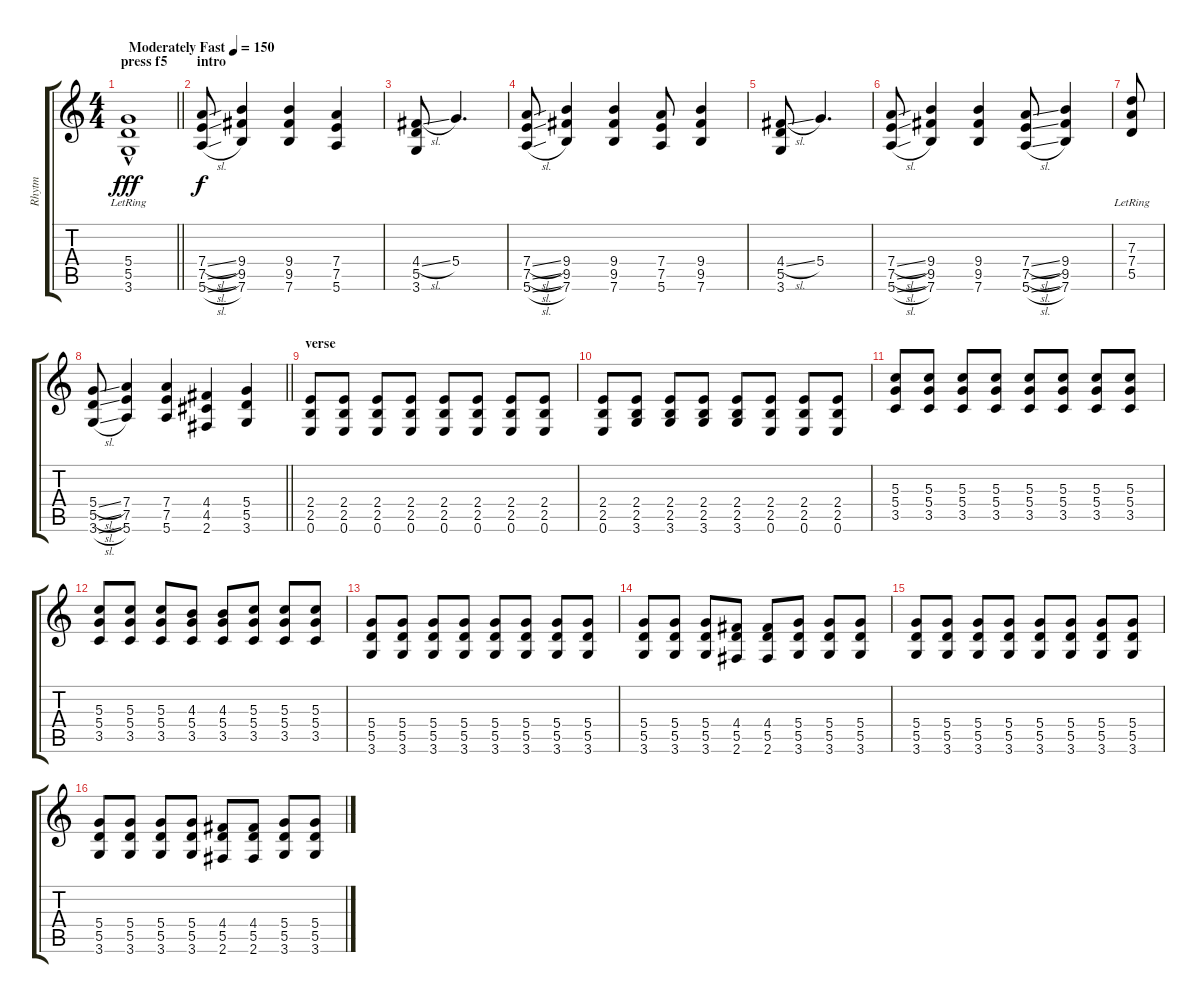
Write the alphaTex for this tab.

\track ("Rhytm" "Rhytm") {instrument acousticguitarsteel}
\staff {score tabs}
\tuning (E4 B3 G3 D3 A2 E2) {hide}
\ts (4 4)
\section ("" "press f5")
\tempo (150 "Moderately Fast")
\clef g2
\barLineRight lightlight
\ks c
(5.4 5.5 3.6{hac lr}).1{dy fff instrument acousticguitarsteel} |
\section ("" "intro")
(7.4{sl} 7.5{sl} 5.6{sl}).8{dy f} (9.4 9.5 7.6).4 (9.4 9.5 7.6).4 (7.4 7.5 5.6).4 |
(4.4{sl} 5.5 3.6).8 5.4.4{d} |
(7.4{sl} 7.5{sl} 5.6{sl}).8 (9.4 9.5 7.6).4 (9.4 9.5 7.6).4 (7.4 7.5 5.6).8 (9.4 9.5 7.6).4 |
(4.4{sl} 5.5 3.6).8 5.4.4{d} |
(7.4{sl} 7.5{sl} 5.6{sl}).8 (9.4 9.5 7.6).4 (9.4 9.5 7.6).4 (7.4{sl} 7.5{sl} 5.6{sl}).8 (9.4 9.5 7.6).4 |
(7.3{lr} 7.4 5.5).8 |
\barLineRight lightlight
(5.4{sl} 5.5{sl} 3.6{sl}).8 (7.4 7.5 5.6).4 (7.4 7.5 5.6).4 (4.4 4.5 2.6).4 (5.4 5.5 3.6).4 |
\section ("" "verse")
(2.4 2.5 0.6).8 (2.4 2.5 0.6).8 (2.4 2.5 0.6).8 (2.4 2.5 0.6).8 (2.4 2.5 0.6).8 (2.4 2.5 0.6).8 (2.4 2.5 0.6).8 (2.4 2.5 0.6).8 |
(2.4 2.5 0.6).8 (2.4 2.5 3.6).8 (2.4 2.5 3.6).8 (2.4 2.5 3.6).8 (2.4 2.5 3.6).8 (2.4 2.5 0.6).8 (2.4 2.5 0.6).8 (2.4 2.5 0.6).8 |
(5.3 5.4 3.5).8 (5.3 5.4 3.5).8 (5.3 5.4 3.5).8 (5.3 5.4 3.5).8 (5.3 5.4 3.5).8 (5.3 5.4 3.5).8 (5.3 5.4 3.5).8 (5.3 5.4 3.5).8 |
(5.3 5.4 3.5).8 (5.3 5.4 3.5).8 (5.3 5.4 3.5).8 (4.3 5.4 3.5).8 (4.3 5.4 3.5).8 (5.3 5.4 3.5).8 (5.3 5.4 3.5).8 (5.3 5.4 3.5).8 |
(5.4 5.5 3.6).8 (5.4 5.5 3.6).8 (5.4 5.5 3.6).8 (5.4 5.5 3.6).8 (5.4 5.5 3.6).8 (5.4 5.5 3.6).8 (5.4 5.5 3.6).8 (5.4 5.5 3.6).8 |
(5.4 5.5 3.6).8 (5.4 5.5 3.6).8 (5.4 5.5 3.6).8 (4.4 5.5 2.6).8 (4.4 5.5 2.6).8 (5.4 5.5 3.6).8 (5.4 5.5 3.6).8 (5.4 5.5 3.6).8 |
(5.4 5.5 3.6).8 (5.4 5.5 3.6).8 (5.4 5.5 3.6).8 (5.4 5.5 3.6).8 (5.4 5.5 3.6).8 (5.4 5.5 3.6).8 (5.4 5.5 3.6).8 (5.4 5.5 3.6).8 |
(5.4 5.5 3.6).8 (5.4 5.5 3.6).8 (5.4 5.5 3.6).8 (5.4 5.5 3.6).8 (4.4 5.5 2.6).8 (4.4 5.5 2.6).8 (5.4 5.5 3.6).8 (5.4 5.5 3.6).8
